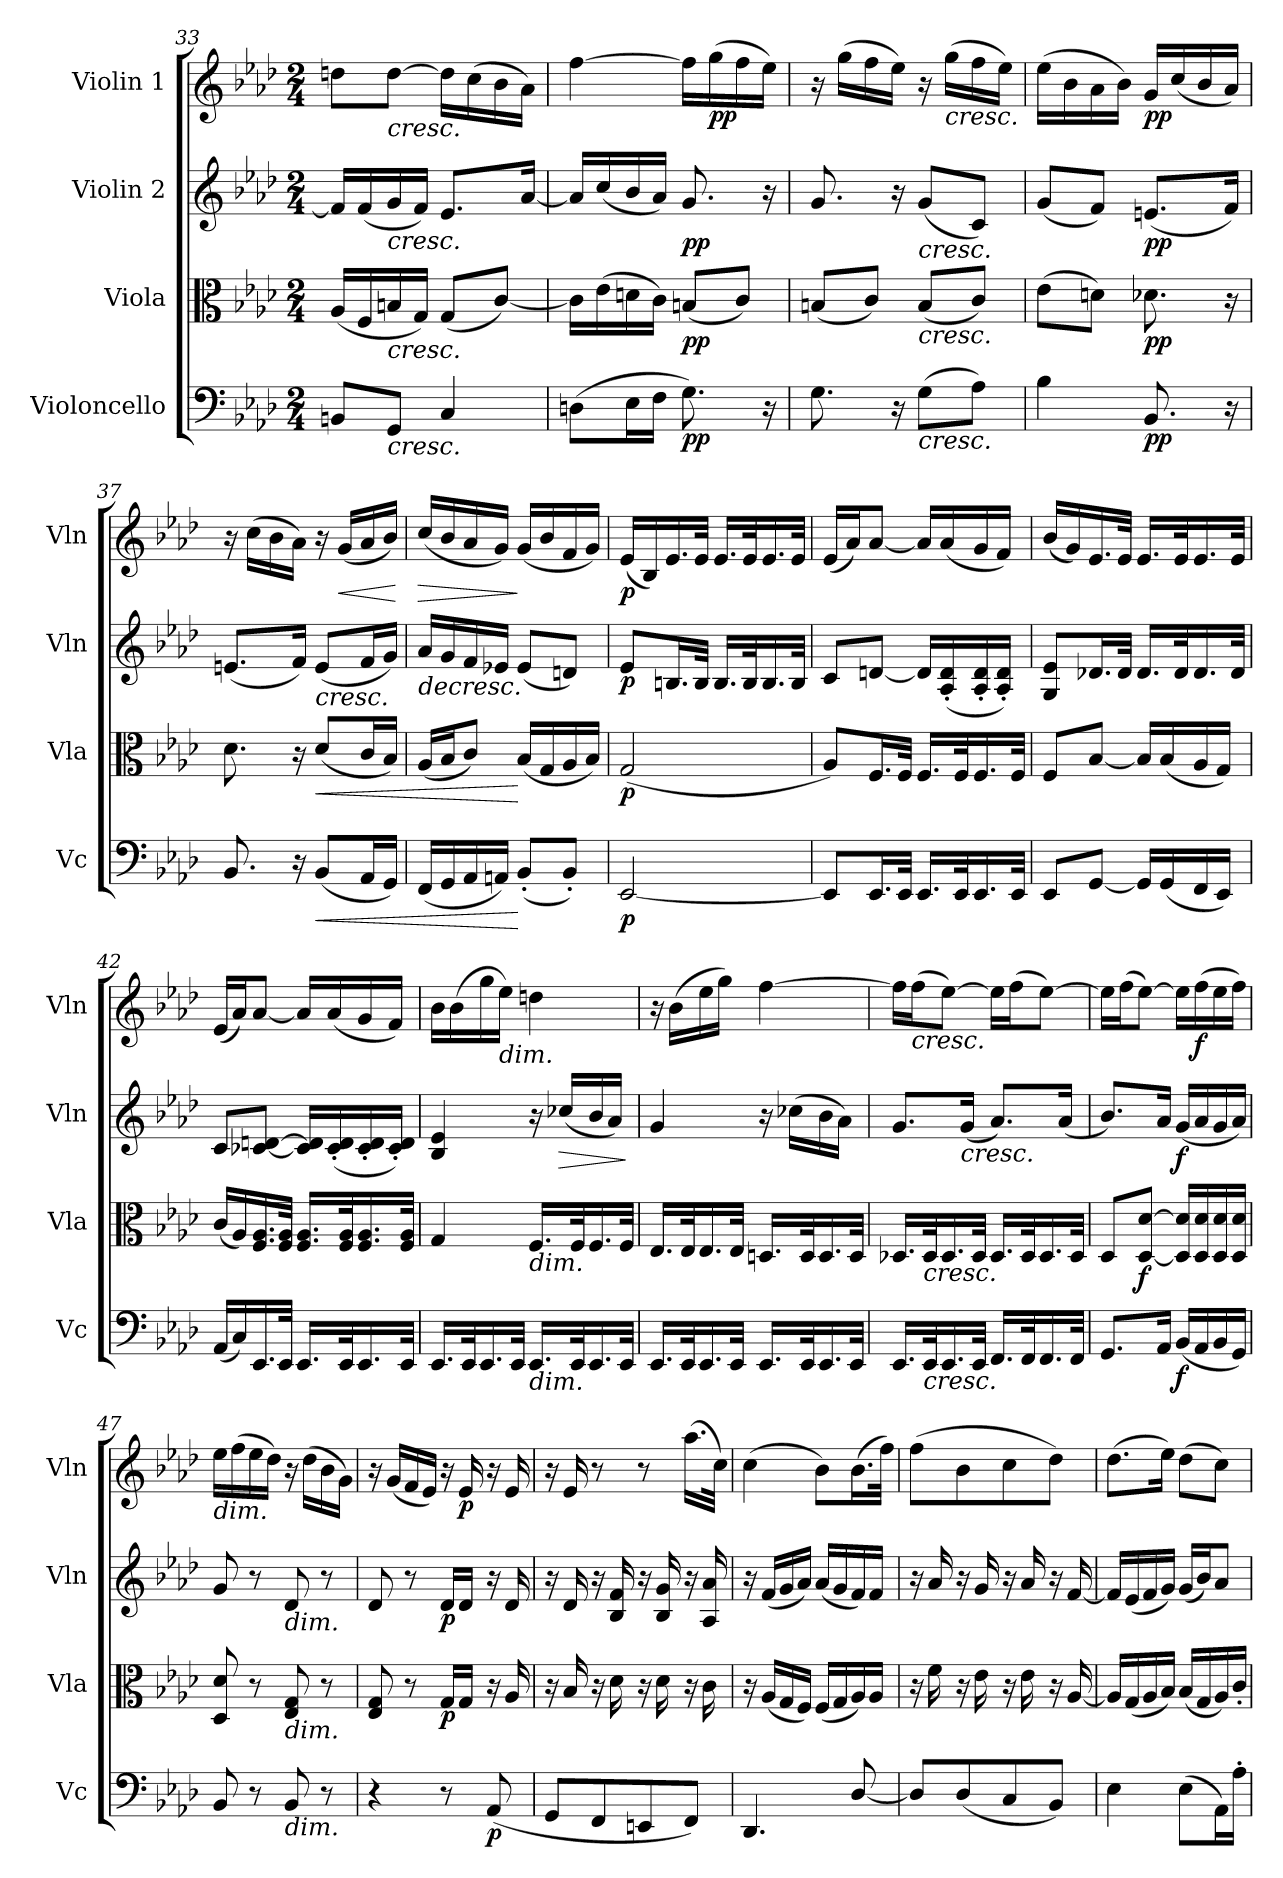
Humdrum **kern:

**kern	**dynam	**kern	**dynam	**kern	**dynam	**kern	**dynam
*part4	*part4	*part3	*part3	*part2	*part2	*part1	*part1
*staff4	*staff4	*staff3	*staff3	*staff2	*staff2	*staff1	*staff1
*I"Violoncello	*	*I"Viola	*	*I"Violin 2	*	*I"Violin 1	*
*I'Vc	*	*I'Vla	*	*I'Vln	*	*I'Vln	*
*clefF4	*	*clefC3	*	*clefG2	*	*clefG2	*
*k[b-e-a-d-]	*	*k[b-e-a-d-]	*	*k[b-e-a-d-]	*	*k[b-e-a-d-]	*
*M2/4	*	*M2/4	*	*M2/4	*	*M2/4	*
=33	=33	=33	=33	=33	=33	=33	=33
8BBn/L	.	(16A-/LL	.	16f/LL]	.	8ddn\L	.
.	.	16F/	.	(16f/	.	.	.
!	!	!	!	!	!	!LO:TX:b:i:t=cresc.	!
!	!	!	!	!LO:TX:b:i:t=cresc.	!	!	!
!	!	!LO:TX:b:i:t=cresc.	!	!	!	!	!
!LO:TX:b:i:t=cresc.	!	!	!	!	!	!	!
8GG/J	.	16Bn/	.	16g/	.	[8dd\J	.
.	.	16G/JJ)	.	16f/JJ)	.	.	.
4C/	.	(8G/L	.	8.e-/L	.	16dd\LL]	.
.	.	.	.	.	.	(16cc\	.
.	.	[8c/J)	.	.	.	16b-\	.
.	.	.	.	[16a-/Jk	.	16a-\JJ)	.
=34	=34	=34	=34	=34	=34	=34	=34
(8Dn\L	.	16c\LL]	.	16a-/LL]	.	[4ff\	.
.	.	(16e-\	.	(16cc/	.	.	.
16E-\L	.	16dn\	.	16b-/	.	.	.
16F\JJ	.	16c\JJ)	.	16a-/JJ)	.	.	.
!	!LO:DY:b	!	!LO:DY:b	!	!LO:DY:b	!	!
8.G\)	pp	(8Bn/L	pp	8.g/	pp	16ff\LL]	.
!	!	!	!	!	!	!	!LO:DY:b
.	.	.	.	.	.	(16gg\	pp
.	.	8c/J)	.	.	.	16ff\	.
16r	.	.	.	16r	.	16ee-\JJ)	.
!!LO:LB:g=z
=35	=35	=35	=35	=35	=35	=35	=35
8.G\	.	(8Bn/L	.	8.g/	.	16r	.
.	.	.	.	.	.	(16gg\LL	.
.	.	8c/J)	.	.	.	16ff\	.
16r	.	.	.	16r	.	16ee-\JJ)	.
!	!	!	!	!LO:TX:b:i:t=cresc.	!	!	!
!	!	!LO:TX:b:i:t=cresc.	!	!	!	!	!
!LO:TX:b:i:t=cresc.	!	!	!	!	!	!	!
(8G\L	.	(8B/L	.	(8g/L	.	16r	.
!	!	!	!	!	!	!LO:TX:b:i:t=cresc.	!
.	.	.	.	.	.	(16gg\LL	.
8A-\J)	.	8c/J)	.	8c/J)	.	16ff\	.
.	.	.	.	.	.	16ee-\JJ)	.
=36	=36	=36	=36	=36	=36	=36	=36
4B-\	.	(8e-\L	.	(8g/L	.	(16ee-\LL	.
.	.	.	.	.	.	16b-\	.
.	.	8dn\J)	.	8f/J)	.	16a-\	.
.	.	.	.	.	.	16b-\JJ)	.
!	!LO:DY:b	!	!LO:DY:b	!	!LO:DY:b	!	!LO:DY:b
8.BB-/	pp	8.d-X\	pp	(8.en/L	pp	16g/LL	pp
.	.	.	.	.	.	(16cc/	.
.	.	.	.	.	.	16b-/	.
16r	.	16r	.	16f/Jk)	.	16a-/JJ)	.
=37	=37	=37	=37	=37	=37	=37	=37
8.BB-/	.	8.d-\	.	(8.en/L	.	16r	.
.	.	.	.	.	.	(16cc\LL	.
.	.	.	.	.	.	16b-\	.
16r	.	16r	.	16f/Jk)	.	16a-\JJ)	.
!	!LO:HP:b	!	!LO:HP:b	!	!LO:HP:b	!	!
(8BB-/L	<	(8d-/L	<	(8e/L	<	16r	.
!	!	!	!	!	!	!	!LO:HP:b
.	.	.	.	.	.	(16g/LL	<
16AA-/L	.	16c/L	.	16f/L	.	16a-/	.
16GG/JJ)	.	16B-/JJ)	.	16g/JJ)	.	16b-/JJ)	.
.	.	.	.	.	.	.	[
!!LO:LB:g=z
=38	=38	=38	=38	=38	=38	=38	=38
!	!	!	!	!	!LO:HP:b	!	!LO:HP:b
(16FF/LL	.	(16A-/LL	.	16a-/LL	>	(16cc/LL	>
16GG/	.	16B-/J	.	16g/	.	16b-/	.
16AA-/	.	8c/J)	.	16f/	.	16a-/	.
16AAn/JJ)	.	.	.	16e-X/JJ	.	16g/JJ)	.
(8BB-'/L	[	(16B-/LL	[	(8e-/L	[	(16g/LL	]
.	.	16G/	.	.	.	16b-/	.
8BB-'/J)	.	16A-/	.	8dn/J)	.	16f/	.
.	.	16B-/JJ)	.	.	.	16g/JJ)	.
=39	=39	=39	=39	=39	=39	=39	=39
!	!LO:DY:b	!	!LO:DY:b	!	!LO:DY:b	!	!LO:DY:b
[2EE-/	p	(2G/	p	8e-/L	p	(16e-/LL	p
.	.	.	.	.	.	16B-/)	.
.	.	.	.	16.Bn/L	.	16.e-/	.
.	.	.	.	32B/JJk	.	32e-/JJk	.
.	.	.	.	16.B/LL	.	16.e-/LL	.
.	.	.	.	32B/K	.	32e-/K	.
.	.	.	.	16.B/	.	16.e-/	.
.	.	.	.	32B/JJk	.	32e-/JJk	.
=40	=40	=40	=40	=40	=40	=40	=40
8EE-/L]	.	8A-/L)	.	8c/L	.	(16e-/LL	.
.	.	.	.	.	.	16a-/J)	.
16.EE-/L	.	16.F/L	.	[8dn/J	.	[8a-/J	.
32EE-/JJk	.	32F/JJk	.	.	.	.	.
16.EE-/LL	.	16.F/LL	.	16d/LL]	.	16a-/LL]	.
.	.	.	.	(16A-/' 16d/'	.	(16a-/	.
32EE-/K	.	32F/K	.	.	.	.	.
16.EE-/	.	16.F/	.	16A-/' 16d/'	.	16g/	.
.	.	.	.	16A-/' 16d/'JJ)	.	16f/JJ)	.
32EE-/JJk	.	32F/JJk	.	.	.	.	.
=41	=41	=41	=41	=41	=41	=41	=41
8EE-/L	.	8F/L	.	8G/ 8e-/L	.	(16b-/LL	.
.	.	.	.	.	.	16g/)	.
[8GG/J	.	[8B-/J	.	16.d-X/L	.	16.e-/	.
.	.	.	.	32d-/JJk	.	32e-/JJk	.
16GG/LL]	.	16B-/LL]	.	16.d-/LL	.	16.e-/LL	.
(16GG/	.	(16B-/	.	.	.	.	.
.	.	.	.	32d-/K	.	32e-/K	.
16FF/	.	16A-/	.	16.d-/	.	16.e-/	.
16EE-/JJ)	.	16G/JJ)	.	.	.	.	.
.	.	.	.	32d-/JJk	.	32e-/JJk	.
=42	=42	=42	=42	=42	=42	=42	=42
(16AA-/LL	.	(16c/LL	.	8c/L	.	(16e-/LL	.
16C/)	.	16A-/)	.	.	.	16a-/J)	.
16.EE-/	.	16.F/ 16.A-/	.	[8c-X/ [8dn/J	.	[8a-/J	.
32EE-/JJk	.	32F/ 32A-/JJk	.	.	.	.	.
16.EE-/LL	.	16.F/ 16.A-/LL	.	16c-/] 16d/]LL	.	16a-/LL]	.
.	.	.	.	(16c-/' 16d/'	.	(16a-/	.
32EE-/K	.	32F/ 32A-/K	.	.	.	.	.
16.EE-/	.	16.F/ 16.A-/	.	16c-/' 16d/'	.	16g/	.
.	.	.	.	16c-/' 16d/'JJ)	.	16f/JJ)	.
32EE-/JJk	.	32F/ 32A-/JJk	.	.	.	.	.
!!LO:LB:g=z
=43	=43	=43	=43	=43	=43	=43	=43
16.EE-/LL	.	4G/	.	4B-/ 4e-/	.	16b-\LL	.
.	.	.	.	.	.	(16b-\	.
32EE-/K	.	.	.	.	.	.	.
16.EE-/	.	.	.	.	.	16gg\	.
!	!	!	!	!	!	!LO:TX:b:i:t=dim.	!
.	.	.	.	.	.	16ee-\JJ)	.
32EE-/JJk	.	.	.	.	.	.	.
!	!	!LO:TX:b:i:t=dim.	!	!	!	!	!
!LO:TX:b:i:t=dim.	!	!	!	!	!	!	!
16.EE-/LL	.	16.F/LL	.	16r	.	4ddn\	.
!	!	!	!	!	!LO:HP:b	!	!
.	.	.	.	(16cc-X/LL	>	.	.
32EE-/K	.	32F/K	.	.	.	.	.
16.EE-/	.	16.F/	.	16b-/	.	.	.
.	.	.	.	16a-/JJ)	.	.	.
32EE-/JJk	.	32F/JJk	.	.	.	.	.
.	.	.	.	.	]	.	.
=44	=44	=44	=44	=44	=44	=44	=44
16.EE-/LL	.	16.E-/LL	.	4g/	.	16r	.
.	.	.	.	.	.	(16b-\LL	.
32EE-/K	.	32E-/K	.	.	.	.	.
16.EE-/	.	16.E-/	.	.	.	16ee-\	.
.	.	.	.	.	.	16gg\JJ)	.
32EE-/JJk	.	32E-/JJk	.	.	.	.	.
16.EE-/LL	.	16.Dn/LL	.	16r	.	[4ff\	.
.	.	.	.	(16cc-X\LL	.	.	.
32EE-/K	.	32D/K	.	.	.	.	.
16.EE-/	.	16.D/	.	16b-\	.	.	.
.	.	.	.	16a-\JJ)	.	.	.
32EE-/JJk	.	32D/JJk	.	.	.	.	.
.	.	.	.	.	]	.	.
!!LO:PB:g=z
=45	=45	=45	=45	=45	=45	=45	=45
16.EE-/LL	.	16.D-X/LL	.	8.g/L	.	16ff\LL]	.
!	!	!	!	!	!	!LO:TX:b:i:t=cresc.	!
.	.	.	.	.	.	(16ff\J	.
!	!	!LO:TX:b:i:t=cresc.	!	!	!	!	!
!LO:TX:b:i:t=cresc.	!	!	!	!	!	!	!
32EE-/K	.	32D-/K	.	.	.	.	.
16.EE-/	.	16.D-/	.	.	.	[8ee-\J)	.
!	!	!	!	!LO:TX:b:i:t=cresc.	!	!	!
.	.	.	.	(16g/Jk	.	.	.
32EE-/JJk	.	32D-/JJk	.	.	.	.	.
16.FF/LL	.	16.D-/LL	.	8.a-/L)	.	16ee-\LL]	.
.	.	.	.	.	.	(16ff\J	.
32FF/K	.	32D-/K	.	.	.	.	.
16.FF/	.	16.D-/	.	.	.	[8ee-\J)	.
.	.	.	.	(16a-/Jk	.	.	.
32FF/JJk	.	32D-/JJk	.	.	.	.	.
=46	=46	=46	=46	=46	=46	=46	=46
8.GG/L	.	8D-/L	.	8.b-/L)	.	16ee-\LL]	.
.	.	.	.	.	.	(16ff\J	.
!	!	!	!LO:DY:b	!	!	!	!
.	.	[8D-/ [8d-/J	f	.	.	[8ee-\J)	.
16AA-/Jk	.	.	.	16a-/Jk	.	.	.
!	!LO:DY:b	!	!	!	!LO:DY:b	!	!
(16BB-/LL	f	16D-/] 16d-/]LL	.	(16g/LL	f	16ee-\LL]	.
!	!	!	!	!	!	!	!LO:DY:b
16AA-/	.	16D-/ 16d-/	.	16a-/	.	(16ff\	f
16BB-/	.	16D-/ 16d-/	.	16g/	.	16ee-\	.
16GG/JJ)	.	16D-/ 16d-/JJ	.	16a-/JJ)	.	16ff\JJ)	.
=47	=47	=47	=47	=47	=47	=47	=47
!	!	!	!	!	!	!LO:TX:b:i:t=dim.	!
8BB-/	.	8D-/ 8d-/	.	8g/	.	16ee-\LL	.
.	.	.	.	.	.	(16ff\	.
8r	.	8r	.	8r	.	16ee-\	.
.	.	.	.	.	.	16dd-\JJ)	.
!	!	!	!	!LO:TX:b:i:t=dim.	!	!	!
!	!	!LO:TX:b:i:t=dim.	!	!	!	!	!
!LO:TX:b:i:t=dim.	!	!	!	!	!	!	!
8BB-/	.	8E-/ 8G/	.	8d-/	.	16r	.
.	.	.	.	.	.	(16dd-\LL	.
8r	.	8r	.	8r	.	16b-\	.
.	.	.	.	.	.	16g\JJ)	.
=48	=48	=48	=48	=48	=48	=48	=48
4r	.	8E-/ 8G/	.	8d-/	.	16r	.
.	.	.	.	.	.	(16g/LL	.
.	.	8r	.	8r	.	16f/	.
.	.	.	.	.	.	16e-/JJ)	.
!	!	!	!LO:DY:b	!	!LO:DY:b	!	!
8r	.	16G/LL	p	16d-/LL	p	16r	.
!	!	!	!	!	!	!	!LO:DY:b
.	.	16G/JJ	.	16d-/JJ	.	16e-/	p
!	!LO:DY:b	!	!	!	!	!	!
(8AA-/	p	16r	.	16r	.	16r	.
.	.	16A-/	.	16d-/	.	16e-/	.
=49	=49	=49	=49	=49	=49	=49	=49
8GG/L	.	16r	.	16r	.	16r	.
.	.	16B-/	.	16d-/	.	16e-/	.
8FF/	.	16r	.	16r	.	8r	.
.	.	16d-\	.	16B-/ 16f/	.	.	.
8EEn/	.	16r	.	16r	.	8r	.
.	.	16d-\	.	16B-/ 16g/	.	.	.
8FF/J)	.	16r	.	16r	.	(16.aa-\LL	.
.	.	16c\	.	16A-/ 16a-/	.	.	.
.	.	.	.	.	.	32cc\JJk)	.
!!LO:LB:g=z
=50	=50	=50	=50	=50	=50	=50	=50
4.DD-/	.	16r	.	16r	.	(4cc\	.
.	.	(16A-/LL	.	(16f/LL	.	.	.
.	.	16G/	.	16g/	.	.	.
.	.	16F/JJ)	.	16a-/JJ)	.	.	.
.	.	(16F/LL	.	(16a-/LL	.	8b-\L)	.
.	.	16G/	.	16g/	.	.	.
[8D-/	.	16A-/)	.	16f/)	.	(16.b-\L	.
.	.	16A-/JJ	.	16f/JJ	.	.	.
.	.	.	.	.	.	32ff\JJk)	.
=51	=51	=51	=51	=51	=51	=51	=51
8D-/L]	.	16r	.	16r	.	(8ff\L	.
.	.	16f\	.	16a-/	.	.	.
(8D-/	.	16r	.	16r	.	8b-\	.
.	.	16e-\	.	16g/	.	.	.
8C/	.	16r	.	16r	.	8cc\	.
.	.	16e-\	.	16a-/	.	.	.
8BB-/J)	.	16r	.	16r	.	8dd-\J)	.
.	.	[16A-/	.	[16f/	.	.	.
=52	=52	=52	=52	=52	=52	=52	=52
4E-\	.	16A-/LL]	.	16f/LL]	.	(8.dd-\L	.
.	.	(16G/	.	(16e-/	.	.	.
.	.	16A-/	.	16f/	.	.	.
.	.	16B-/JJ)	.	16g/JJ)	.	16ee-\Jk)	.
(8E-\L	.	(16B-/LL	.	(16g/LL	.	(8dd-\L	.
.	.	16G/	.	16b-/J)	.	.	.
16AA-\L)	.	16A-/)	.	8a-/J	.	8cc\J)	.
16A-'\JJ	.	16c'/JJ	.	.	.	.	.
=	=	=	=	=	=	=	=
*-	*-	*-	*-	*-	*-	*-	*-
